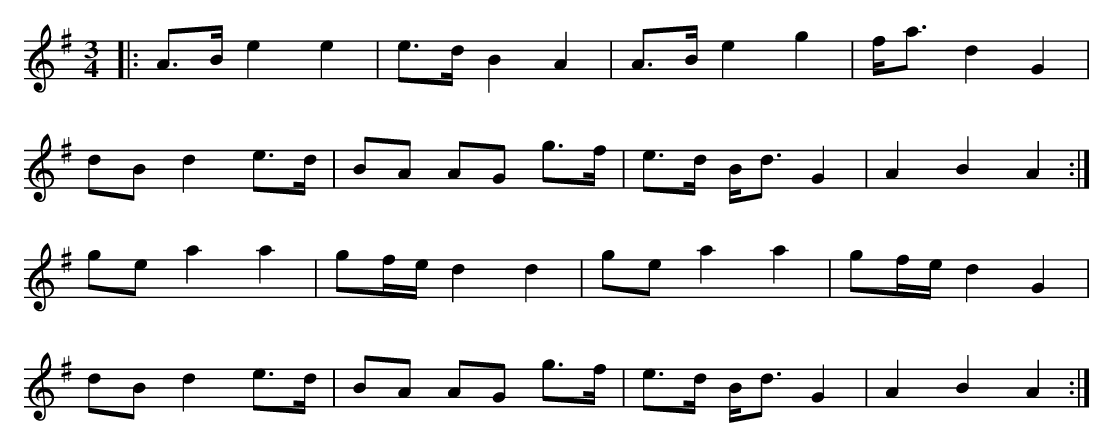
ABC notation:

X:1
M:3/4
K:Ador
|:A>B e2 e2|e>d B2 A2|A>B e2 g2|f<a d2 G2|
dB d2 e>d|BA AG g>f|e>d B<d G2|A2 B2 A2:|
ge a2 a2|gf/e/ d2 d2|ge a2 a2|gf/e/ d2 G2|
dB d2 e>d|BA AG g>f|e>d B<d G2|A2 B2 A2:|
